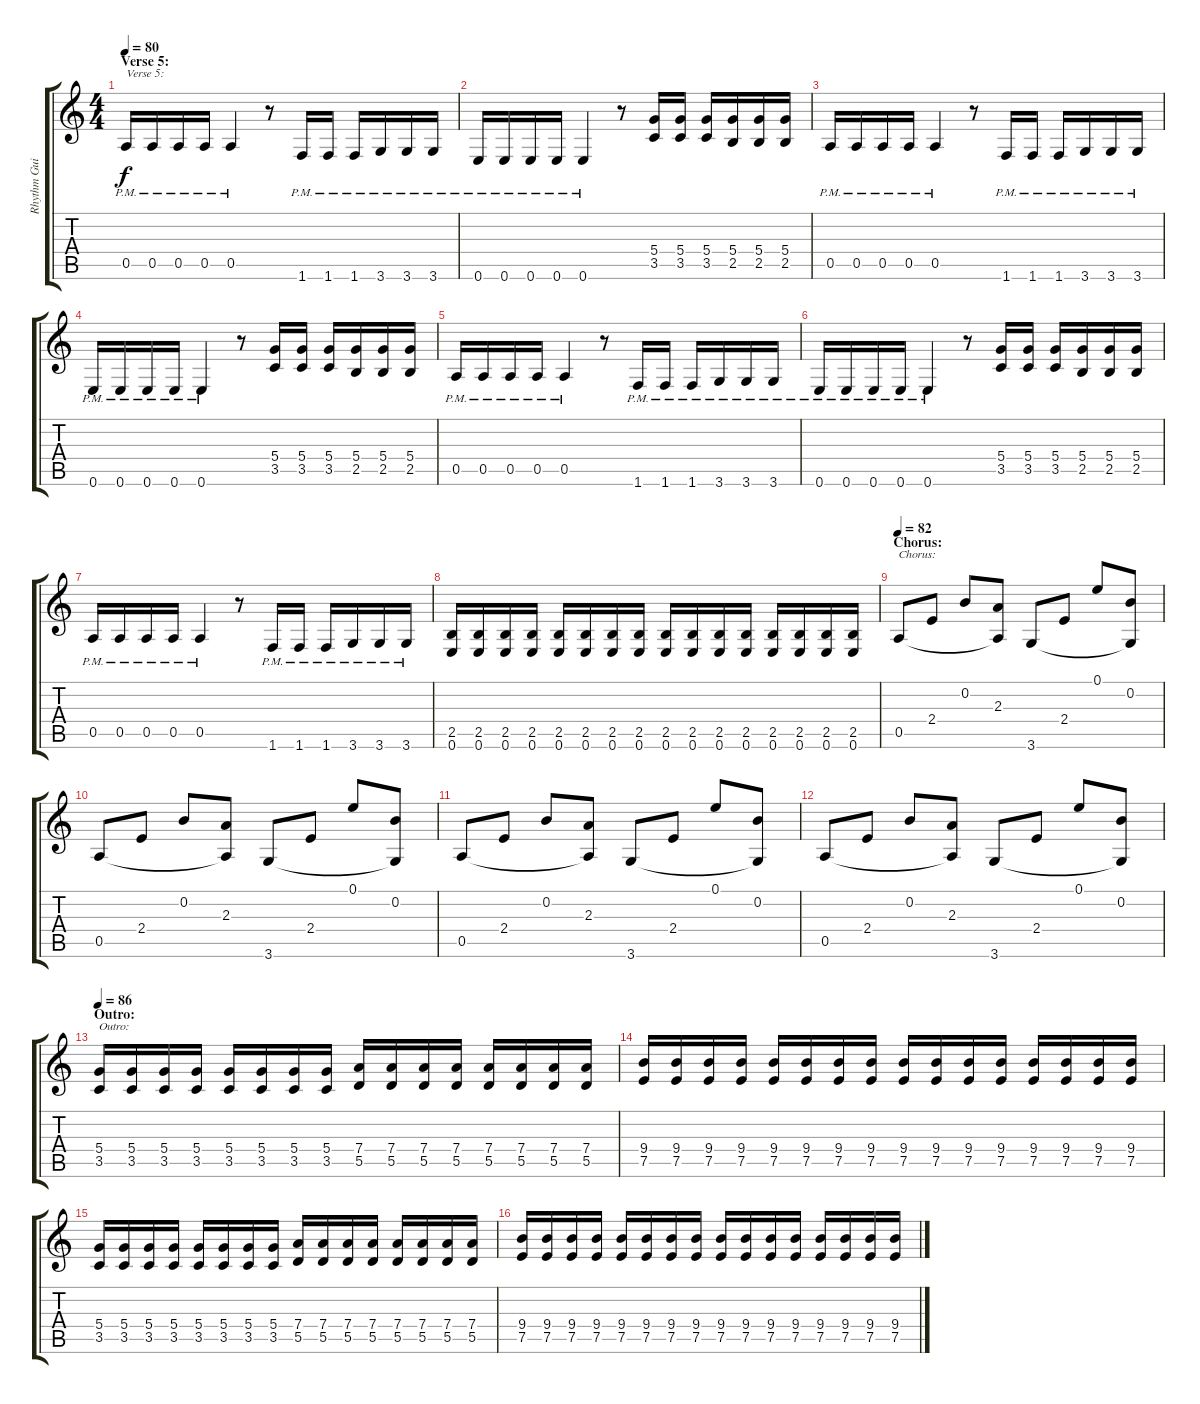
\track ("Rhythm Guitar 1" "Rhythm Gui") {instrument distortionguitar}
\staff {score tabs}
\tuning (E4 B3 G3 D3 A2 E2) {hide}
\ts (4 4)
\section ("" "Verse 5:")
\tempo 80
\clef g2
\ks c
0.5{pm}.16{txt "Verse 5:" dy f} 0.5{pm}.16 0.5{pm}.16 0.5{pm}.16 0.5{pm}.4 r.8 1.6{pm}.16 1.6{pm}.16 1.6{pm}.16 3.6{pm}.16 3.6{pm}.16 3.6{pm}.16 |
0.6{pm}.16 0.6{pm}.16 0.6{pm}.16 0.6{pm}.16 0.6{pm}.4 r.8 (5.4 3.5).16 (5.4 3.5).16 (5.4 3.5).16 (5.4 2.5).16 (5.4 2.5).16 (5.4 2.5).16 |
0.5{pm}.16 0.5{pm}.16 0.5{pm}.16 0.5{pm}.16 0.5{pm}.4 r.8 1.6{pm}.16 1.6{pm}.16 1.6{pm}.16 3.6{pm}.16 3.6{pm}.16 3.6{pm}.16 |
0.6{pm}.16 0.6{pm}.16 0.6{pm}.16 0.6{pm}.16 0.6{pm}.4 r.8 (5.4 3.5).16 (5.4 3.5).16 (5.4 3.5).16 (5.4 2.5).16 (5.4 2.5).16 (5.4 2.5).16 |
0.5{pm}.16 0.5{pm}.16 0.5{pm}.16 0.5{pm}.16 0.5{pm}.4 r.8 1.6{pm}.16 1.6{pm}.16 1.6{pm}.16 3.6{pm}.16 3.6{pm}.16 3.6{pm}.16 |
0.6{pm}.16 0.6{pm}.16 0.6{pm}.16 0.6{pm}.16 0.6{pm}.4 r.8 (5.4 3.5).16 (5.4 3.5).16 (5.4 3.5).16 (5.4 2.5).16 (5.4 2.5).16 (5.4 2.5).16 |
0.5{pm}.16 0.5{pm}.16 0.5{pm}.16 0.5{pm}.16 0.5{pm}.4 r.8 1.6{pm}.16 1.6{pm}.16 1.6{pm}.16 3.6{pm}.16 3.6{pm}.16 3.6{pm}.16 |
(2.5 0.6).16 (2.5 0.6).16 (2.5 0.6).16 (2.5 0.6).16 (2.5 0.6).16 (2.5 0.6).16 (2.5 0.6).16 (2.5 0.6).16 (2.5 0.6).16 (2.5 0.6).16 (2.5 0.6).16 (2.5 0.6).16 (2.5 0.6).16 (2.5 0.6).16 (2.5 0.6).16 (2.5 0.6).16 |
\section ("" "Chorus:")
\tempo 82
0.5.8{txt "Chorus:"} 2.4.8 0.2.8 (2.3 0.5{t}).8 3.6.8 2.4.8 0.1.8 (0.2 3.6{t}).8 |
0.5.8 2.4.8 0.2.8 (2.3 0.5{t}).8 3.6.8 2.4.8 0.1.8 (0.2 3.6{t}).8 |
0.5.8 2.4.8 0.2.8 (2.3 0.5{t}).8 3.6.8 2.4.8 0.1.8 (0.2 3.6{t}).8 |
0.5.8 2.4.8 0.2.8 (2.3 0.5{t}).8 3.6.8 2.4.8 0.1.8 (0.2 3.6{t}).8 |
\section ("" "Outro:")
\tempo 86
(5.4 3.5).16{txt "Outro:"} (5.4 3.5).16 (5.4 3.5).16 (5.4 3.5).16 (5.4 3.5).16 (5.4 3.5).16 (5.4 3.5).16 (5.4 3.5).16 (7.4 5.5).16 (7.4 5.5).16 (7.4 5.5).16 (7.4 5.5).16 (7.4 5.5).16 (7.4 5.5).16 (7.4 5.5).16 (7.4 5.5).16 |
(9.4 7.5).16 (9.4 7.5).16 (9.4 7.5).16 (9.4 7.5).16 (9.4 7.5).16 (9.4 7.5).16 (9.4 7.5).16 (9.4 7.5).16 (9.4 7.5).16 (9.4 7.5).16 (9.4 7.5).16 (9.4 7.5).16 (9.4 7.5).16 (9.4 7.5).16 (9.4 7.5).16 (9.4 7.5).16 |
(5.4 3.5).16 (5.4 3.5).16 (5.4 3.5).16 (5.4 3.5).16 (5.4 3.5).16 (5.4 3.5).16 (5.4 3.5).16 (5.4 3.5).16 (7.4 5.5).16 (7.4 5.5).16 (7.4 5.5).16 (7.4 5.5).16 (7.4 5.5).16 (7.4 5.5).16 (7.4 5.5).16 (7.4 5.5).16 |
(9.4 7.5).16 (9.4 7.5).16 (9.4 7.5).16 (9.4 7.5).16 (9.4 7.5).16 (9.4 7.5).16 (9.4 7.5).16 (9.4 7.5).16 (9.4 7.5).16 (9.4 7.5).16 (9.4 7.5).16 (9.4 7.5).16 (9.4 7.5).16 (9.4 7.5).16 (9.4 7.5).16 (9.4 7.5).16
